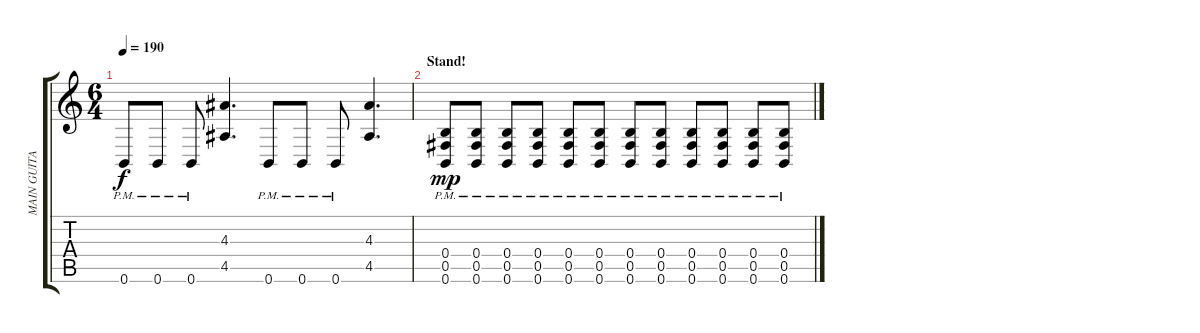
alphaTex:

\track ("MAIN GUITAR" "MAIN GUITA") {instrument distortionguitar}
\staff {score tabs}
\tuning (Eb4 B3 Gb3 B2 Gb2 B1) {hide}
\ts (6 4)
\tempo 190
\clef g2
\ks c
0.6{pm}.8{dy f} 0.6{pm}.8 0.6{pm}.8 (4.3 4.5).4{d} 0.6{pm}.8 0.6{pm}.8 0.6{pm}.8 (4.3 4.5).4{d} |
\section ("" "Stand!")
(0.4{pm} 0.5{pm} 0.6).8{dy mp} (0.4{pm} 0.5{pm} 0.6).8 (0.4{pm} 0.5{pm} 0.6).8 (0.4{pm} 0.5{pm} 0.6).8 (0.4{pm} 0.5{pm} 0.6).8 (0.4{pm} 0.5{pm} 0.6).8 (0.4{pm} 0.5{pm} 0.6).8 (0.4{pm} 0.5{pm} 0.6).8 (0.4{pm} 0.5{pm} 0.6).8 (0.4{pm} 0.5{pm} 0.6).8 (0.4{pm} 0.5{pm} 0.6).8 (0.4{pm} 0.5{pm} 0.6).8
